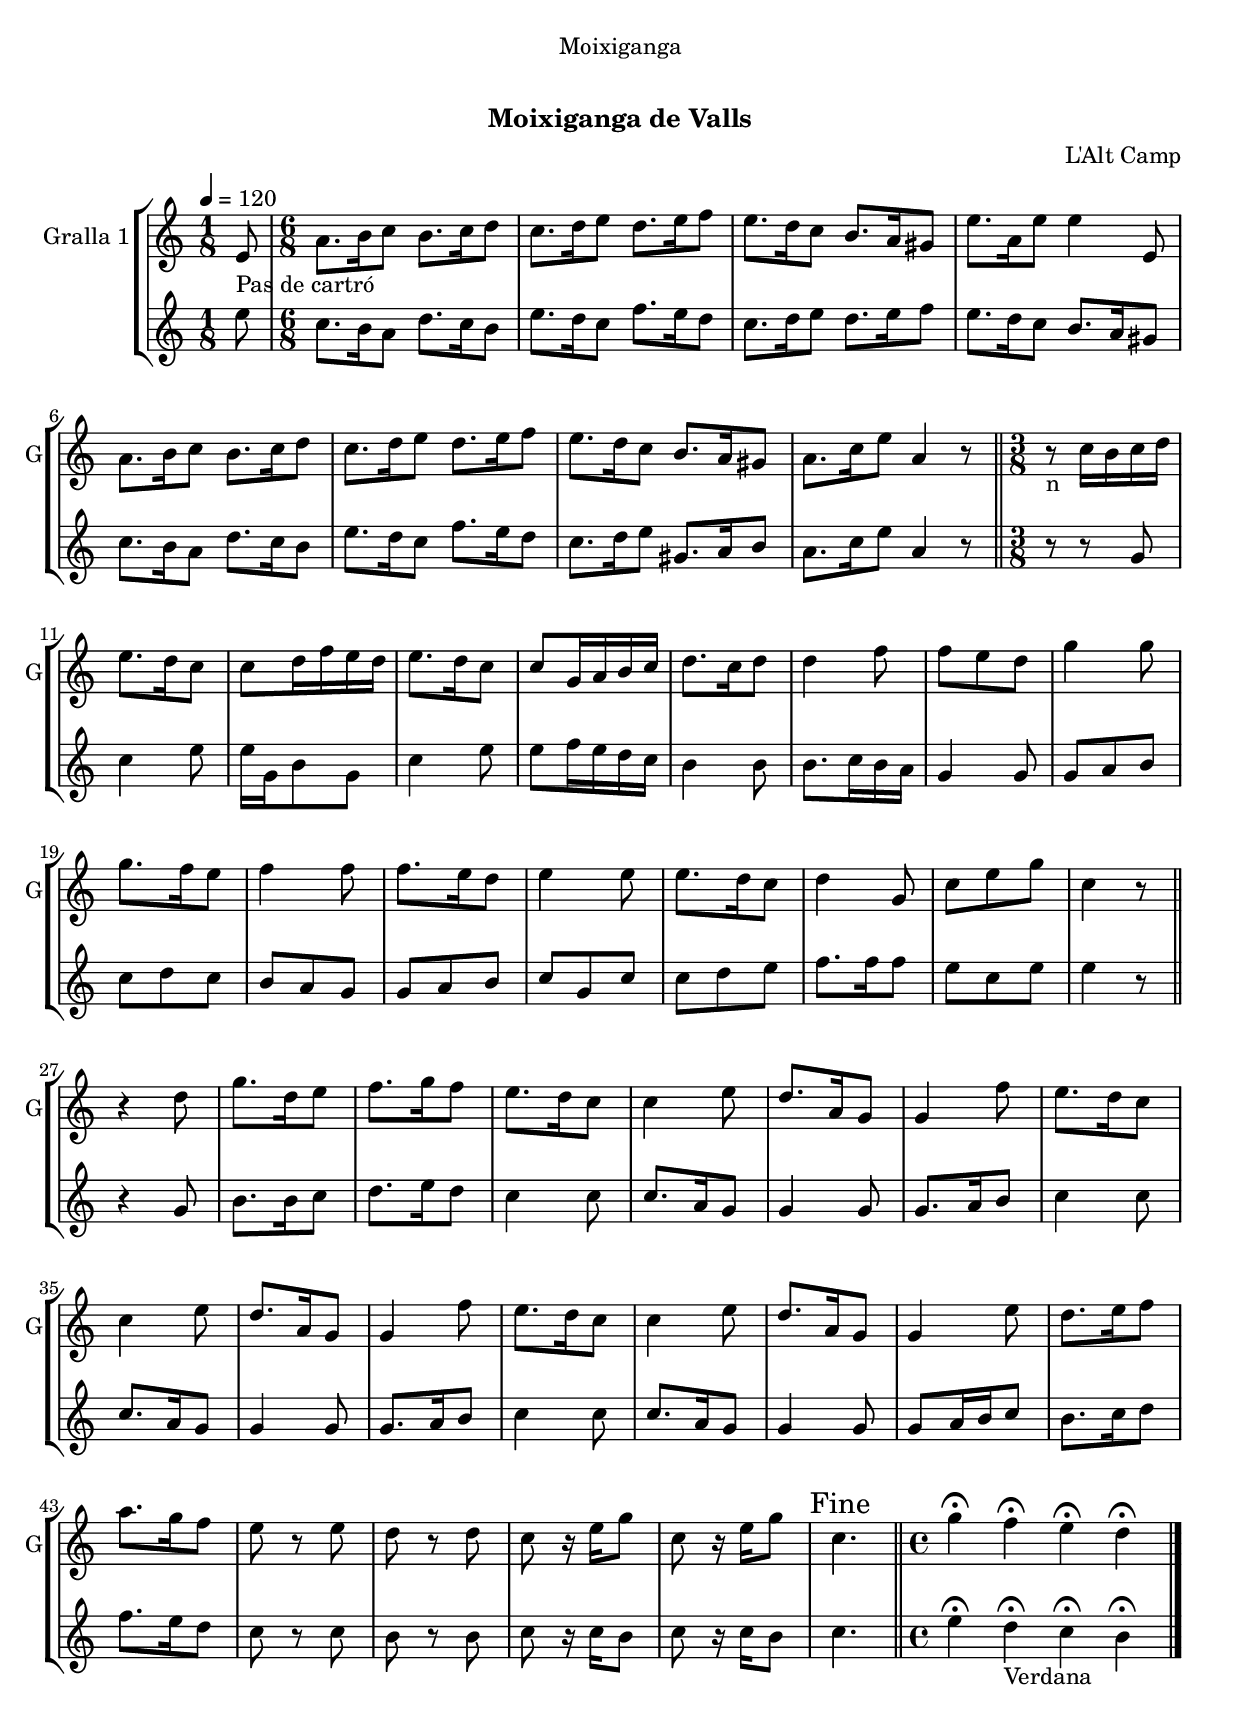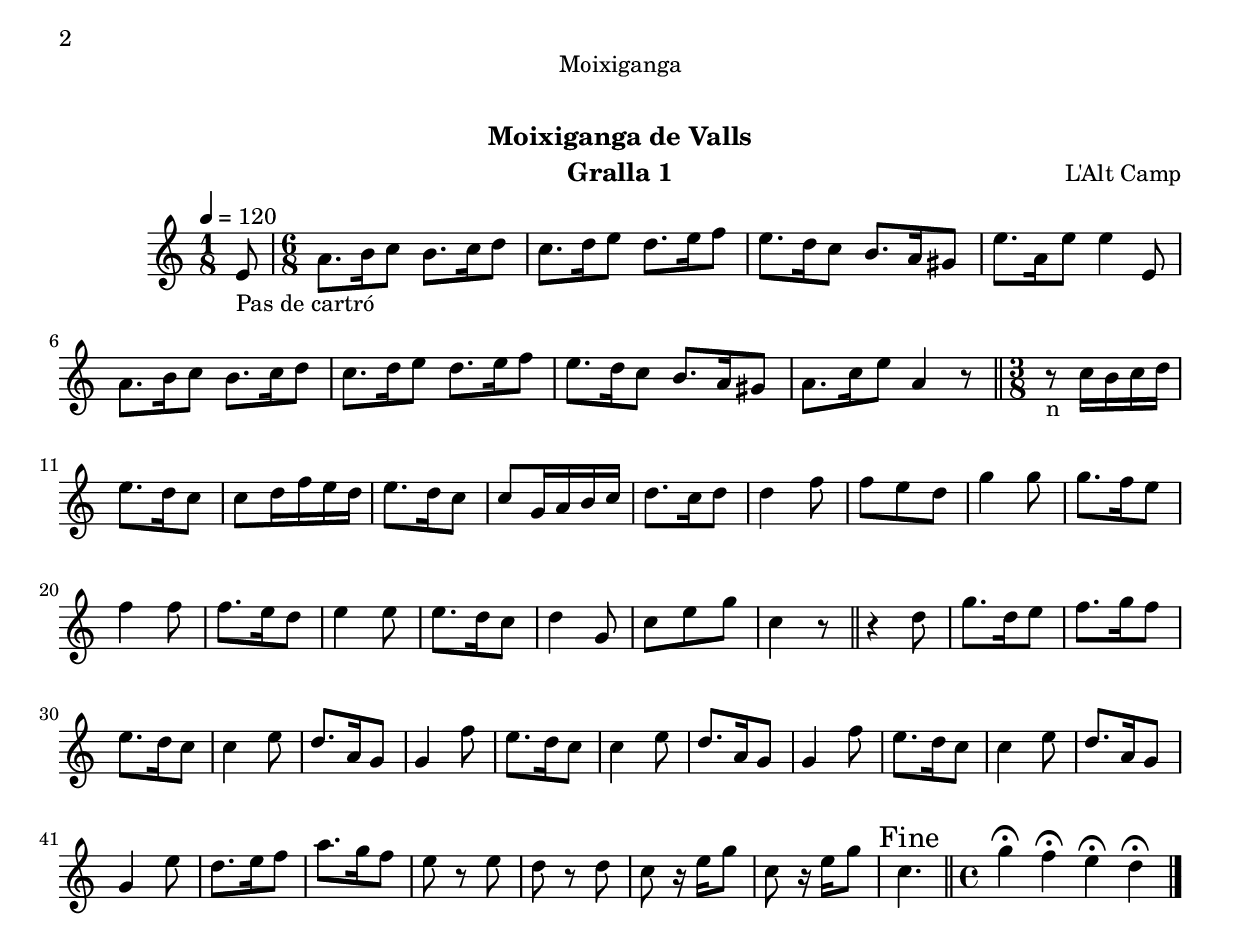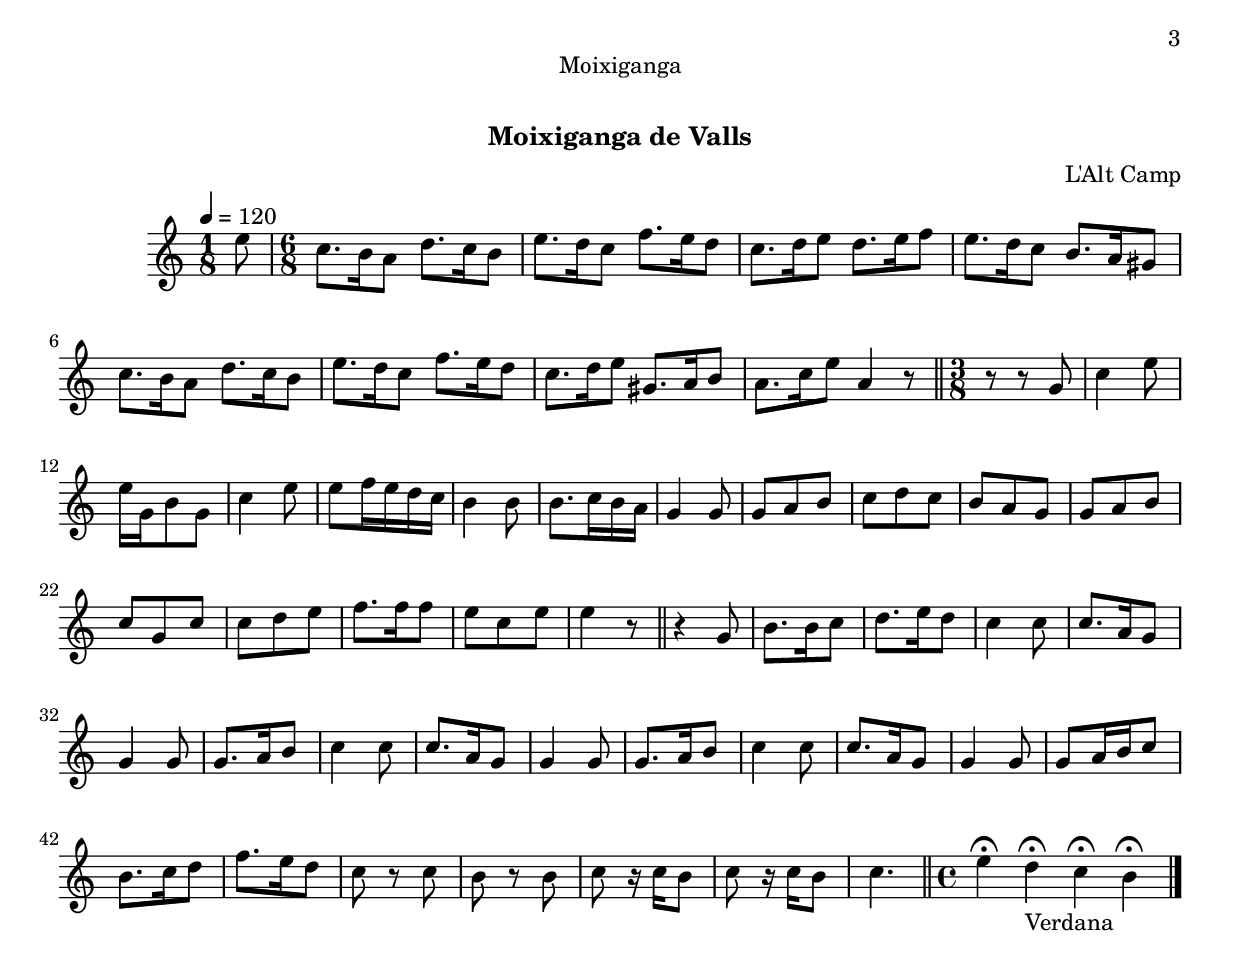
\version "2.22.1"

\header {
  dedication="Moixiganga"
  title="   "
  subtitle="Moixiganga de Valls"
  subsubtitle=""
  poet=""
  meter=""
  piece=""
  composer="L'Alt Camp"
  arranger=""
  opus=""
  instrument=""
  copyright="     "
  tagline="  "
}

liniaroAa =
\relative e'
{
  \tempo 4=120
  \clef treble
  \key c \major
  \time 1/8
  e8 _"Pas de cartró"  |
  \time 6/8   a8. b16 c8 b8. c16 d8  |
  c8. d16 e8 d8. e16 f8  |
  e8. d16 c8 b8. a16 gis8  |
  %05
  e'8. a,16 e'8 e4 e,8  |
  a8. b16 c8 b8. c16 d8  |
  c8. d16 e8 d8. e16 f8  |
  e8. d16 c8 b8. a16 gis8  |
  a8. c16 e8 a,4 r8  \bar "||"
  %10
  \time 3/8   r8 _"n" c16 b c d  |
  e8. d16 c8  |
  c8 d16 f e d  |
  e8. d16 c8  |
  c8 g16 a b c  |
  %15
  d8. c16 d8  |
  d4 f8  |
  f8 e d  |
  g4 g8  |
  g8. f16 e8  |
  %20
  f4 f8  |
  f8. e16 d8  |
  e4 e8  |
  e8. d16 c8  |
  d4 g,8  |
  %25
  c8 e g  |
  c,4 r8  \bar "||"
  r4  d8  |
  g8. d16 e8  |
  f8. g16 f8  |
  %30
  e8. d16 c8  |
  c4 e8  |
  d8. a16 g8  |
  g4 f'8  |
  e8. d16 c8  |
  %35
  c4 e8  |
  d8. a16 g8  |
  g4 f'8  |
  e8. d16 c8  |
  c4 e8  |
  %40
  d8. a16 g8  |
  g4 e'8  |
  d8. e16 f8  |
  a8. g16 f8  |
  e8 r e  |
  %45
  d8 r d  |
  c8 r16 e g8  |
  c,8 r16 e g8  |
  \mark "Fine" c,4.  \bar "||"
  \time 4/4   g'4\fermata f\fermata e\fermata d\fermata  \bar "|."
}

liniaroAb =
\relative e''
{
  \tempo 4=120
  \clef treble
  \key c \major
  \time 1/8
  e8  |
  \time 6/8   c8. b16 a8 d8. c16 b8  |
  e8. d16 c8 f8. e16 d8  |
  c8. d16 e8 d8. e16 f8  |
  %05
  e8. d16 c8 b8. a16 gis8  |
  c8. b16 a8 d8. c16 b8  |
  e8. d16 c8 f8. e16 d8  |
  c8. d16 e8 gis,8. a16 b8  |
  a8. c16 e8 a,4 r8  \bar "||"
  %10
  \time 3/8   r8 r g  |
  c4 e8  |
  e16 g, b8 g  |
  c4 e8  |
  e8 f16 e d c  |
  %15
  b4 b8  |
  b8. c16 b a  |
  g4 g8  |
  g8 a b  |
  c8 d c  |
  %20
  b8 a g  |
  g8 a b  |
  c8 g c  |
  c8 d e  |
  f8. f16 f8  |
  %25
  e8 c e  |
  e4 r8  \bar "||"
  r4 g,8  |
  b8. b16 c8  |
  d8. e16 d8  |
  %30
  c4 c8  |
  c8. a16 g8  |
  g4 g8  |
  g8. a16 b8  |
  c4 c8  |
  %35
  c8. a16 g8  |
  g4 g8  |
  g8. a16 b8  |
  c4 c8  |
  c8. a16 g8  |
  %40
  g4 g8  |
  g8 a16 b c8  |
  b8. c16 d8  |
  f8. e16 d8  |
  c8 r c  |
  %45
  b8 r b  |
  c8 r16 c b8  |
  c8 r16 c b8  |
  c4.  \bar "||"
  \time 4/4   e4\fermata d\fermata _"Verdana" c\fermata b\fermata  \bar "|."
}

\bookpart {
  \score {
    \new StaffGroup {
      \override Score.RehearsalMark #'self-alignment-X = #LEFT
      <<
        \new Staff \with {instrumentName = #"Gralla 1" shortInstrumentName = #"G"} \liniaroAa
        \new Staff \with {instrumentName = #"" shortInstrumentName = #" "} \liniaroAb
      >>
    }
    \layout {}
  }
  \score { \unfoldRepeats
    \new StaffGroup {
      \override Score.RehearsalMark #'self-alignment-X = #LEFT
      <<
        \new Staff \with {instrumentName = #"Gralla 1" shortInstrumentName = #"G"} \liniaroAa
        \new Staff \with {instrumentName = #"" shortInstrumentName = #" "} \liniaroAb
      >>
    }
    \midi {
      \set Staff.midiInstrument = "oboe"
      \set DrumStaff.midiInstrument = "drums"
    }
  }
}

\bookpart {
  \header {instrument="Gralla 1"}
  \score {
    \new StaffGroup {
      \override Score.RehearsalMark #'self-alignment-X = #LEFT
      <<
        \new Staff \liniaroAa
      >>
    }
    \layout {}
  }
  \score { \unfoldRepeats
    \new StaffGroup {
      \override Score.RehearsalMark #'self-alignment-X = #LEFT
      <<
        \new Staff \liniaroAa
      >>
    }
    \midi {
      \set Staff.midiInstrument = "oboe"
      \set DrumStaff.midiInstrument = "drums"
    }
  }
}

\bookpart {
  \header {instrument=""}
  \score {
    \new StaffGroup {
      \override Score.RehearsalMark #'self-alignment-X = #LEFT
      <<
        \new Staff \liniaroAb
      >>
    }
    \layout {}
  }
  \score { \unfoldRepeats
    \new StaffGroup {
      \override Score.RehearsalMark #'self-alignment-X = #LEFT
      <<
        \new Staff \liniaroAb
      >>
    }
    \midi {
      \set Staff.midiInstrument = "oboe"
      \set DrumStaff.midiInstrument = "drums"
    }
  }
}

